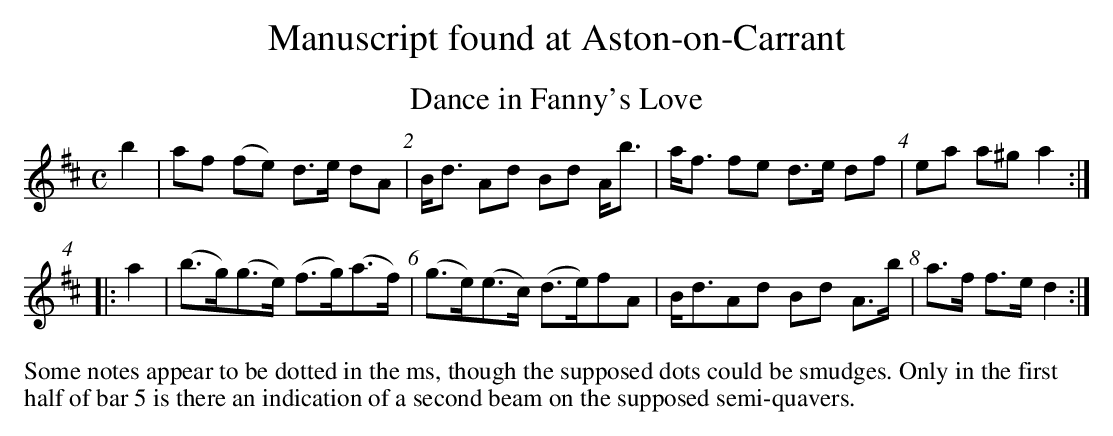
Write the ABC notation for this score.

X:1
T:Dance in Fanny's Love
M:C
L:1/8
K:D
b2 | af (fe) d>e dA | B<d Ad Bd A<b | a<f fe d>e df | ea a^g a2 ::
a2 | (b>g)(g>e) (f>g)(a>f) | (g>e)(e>c) (d>e)fA |\
B<dAd Bd A>b | a>f  f>e d2 :|
